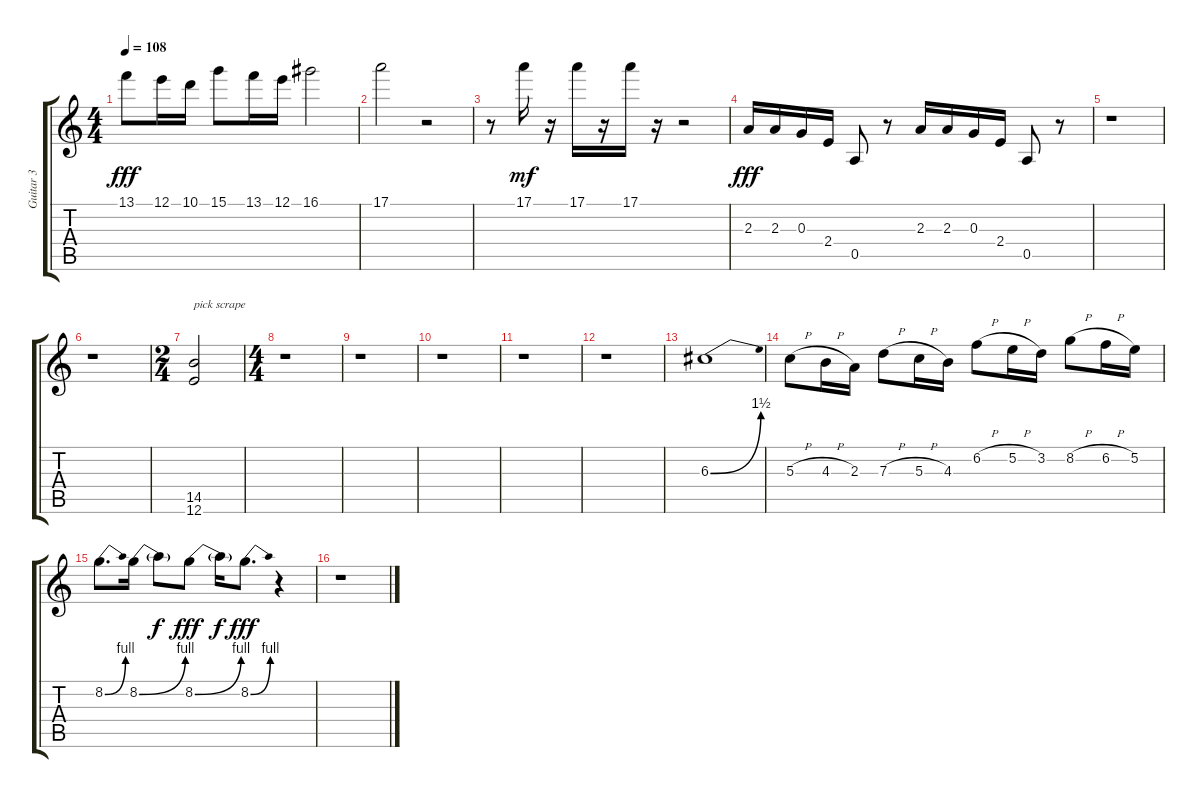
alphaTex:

\track ("Guitar 3" "Guitar 3") {instrument distortionguitar}
\staff {score tabs}
\tuning (E4 B3 G3 D3 A2 E2) {hide}
\ts (4 4)
\tempo 108
\clef g2
\ks c
13.1.8{dy fff} 12.1.16 10.1.16 15.1.8 13.1.16 12.1.16 16.1.2 |
17.1.2 r.2 |
r.8 17.1.16{dy mf} r.16 17.1.16 r.16 17.1.16 r.16 r.2 |
2.3.16{dy fff} 2.3.16 0.3.16 2.4.16 0.5.8 r.8 2.3.16 2.3.16 0.3.16 2.4.16 0.5.8 r.8 |
r.1 |
r.1 |
\ts (2 4)
(14.5 12.6).2{txt "pick scrape"} |
\ts (4 4)
r.1 |
r.1 |
r.1 |
r.1 |
r.1 |
6.3{be (bend 0 0 60 6)}.1 |
5.3{h}.8 4.3{h}.16 2.3.16 7.3{h}.8 5.3{h}.16 4.3.16 6.2{h}.8 5.2{h}.16 3.2.16 8.2{h}.8 6.2{h}.16 5.2.16 |
8.2{be (bend 0 0 60 4)}.8{d} 8.2{be (bend 0 0 60 4)}.16 8.2{t}.8{dy f} 8.2{be (bend 0 0 60 4)}.8{dy fff} 8.2{t}.16{dy f} 8.2{be (bend 0 0 60 4)}.8{d dy fff} r.4 |
r.1
